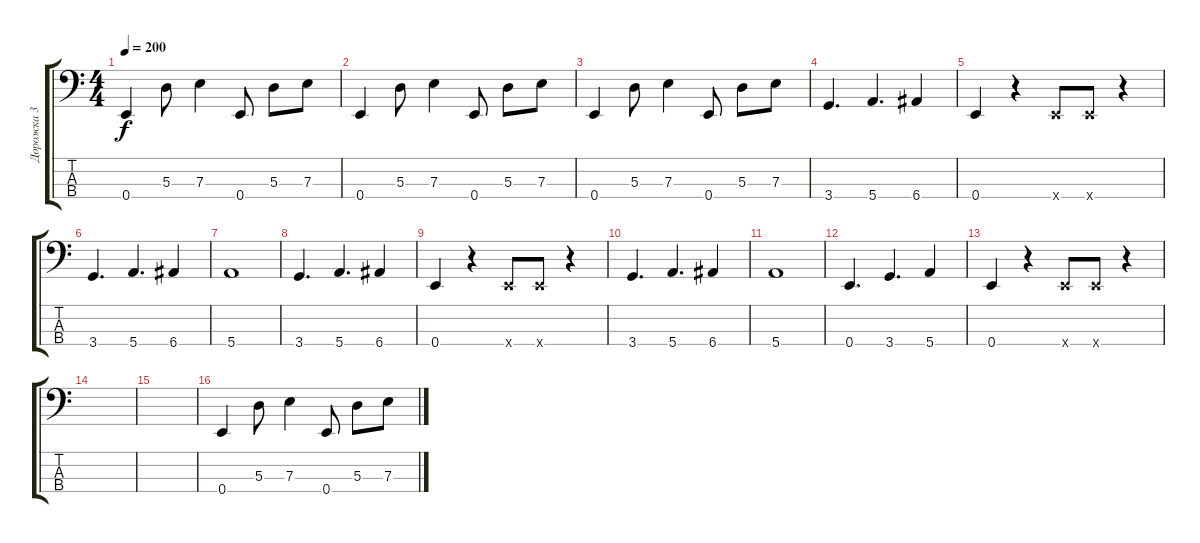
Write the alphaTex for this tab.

\track ("Дорожка 3" "Дорожка 3") {instrument electricbassfinger}
\staff {score tabs}
\tuning (G2 D2 A1 E1) {hide}
\ts (4 4)
\tempo 200
\clef f4
\ks c
0.4.4{dy f} 5.3.8 7.3.4 0.4.8 5.3.8 7.3.8 |
0.4.4 5.3.8 7.3.4 0.4.8 5.3.8 7.3.8 |
0.4.4 5.3.8 7.3.4 0.4.8 5.3.8 7.3.8 |
3.4.4{d} 5.4.4{d} 6.4.4 |
0.4.4 r.4 0.4{x}.8 0.4{x}.8 r.4 |
3.4.4{d} 5.4.4{d} 6.4.4 |
5.4.1 |
3.4.4{d} 5.4.4{d} 6.4.4 |
0.4.4 r.4 0.4{x}.8 0.4{x}.8 r.4 |
3.4.4{d} 5.4.4{d} 6.4.4 |
5.4.1 |
0.4.4{d} 3.4.4{d} 5.4.4 |
0.4.4 r.4 0.4{x}.8 0.4{x}.8 r.4 |
|
|
0.4.4 5.3.8 7.3.4 0.4.8 5.3.8 7.3.8
